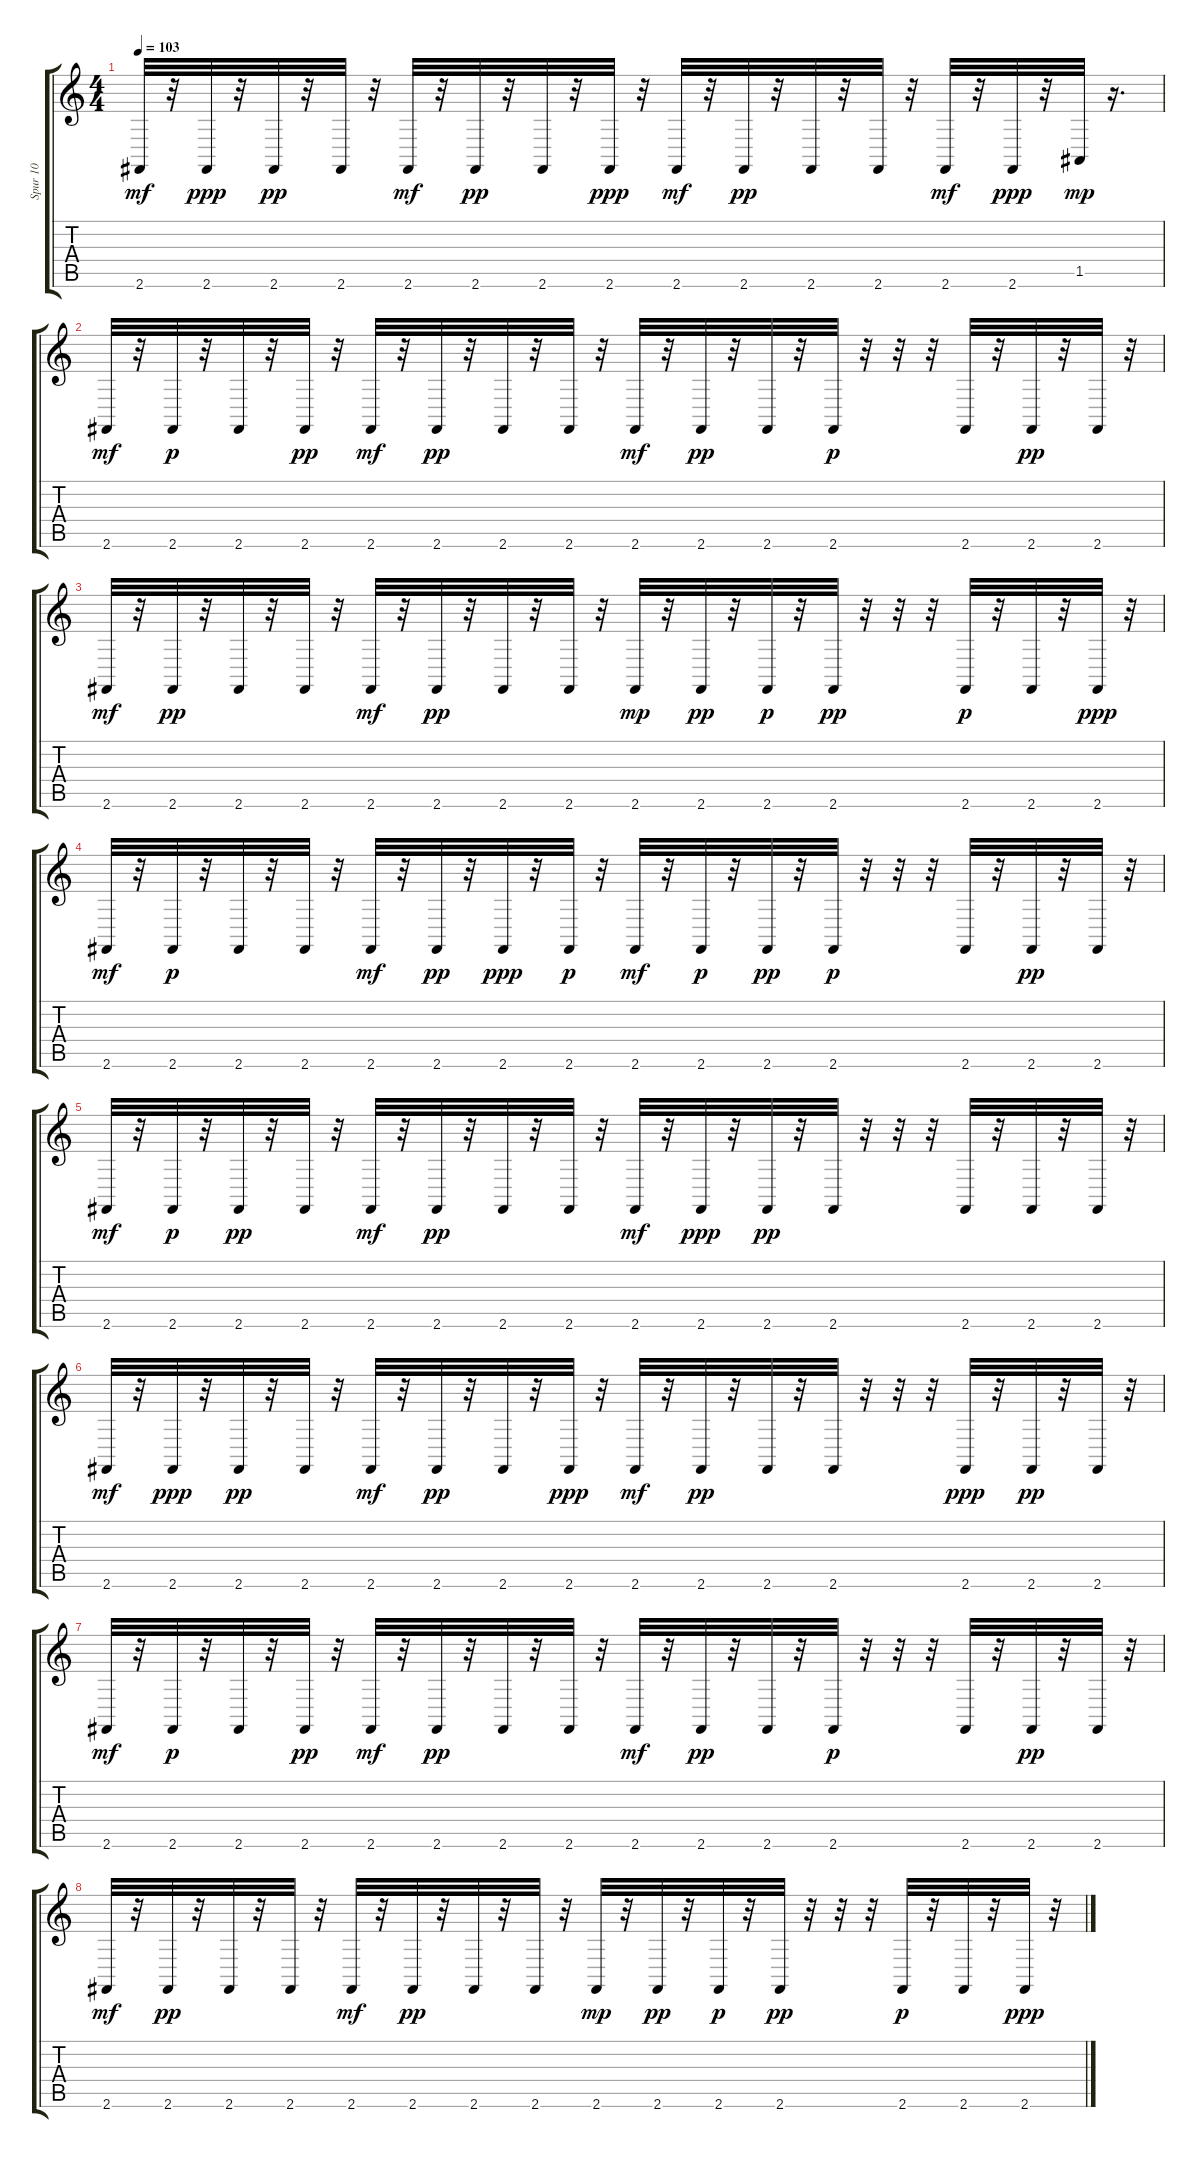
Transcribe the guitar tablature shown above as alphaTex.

\track ("Spur 10" "Spur 10") {instrument electricpiano2}
\staff {score tabs}
\tuning (E4 B3 G3 D3 A2 E2) {hide}
\ts (4 4)
\tempo 103
\clef g2
\ks c
2.6.32{dy mf} r.32 2.6.32{dy ppp} r.32 2.6.32{dy pp} r.32 2.6.32 r.32 2.6.32{dy mf} r.32 2.6.32{dy pp} r.32 2.6.32 r.32 2.6.32{dy ppp} r.32 2.6.32{dy mf} r.32 2.6.32{dy pp} r.32 2.6.32 r.32 2.6.32 r.32 2.6.32{dy mf} r.32 2.6.32{dy ppp} r.32 1.5.32{dy mp} r.16{d} |
2.6.32{dy mf} r.32 2.6.32{dy p} r.32 2.6.32 r.32 2.6.32{dy pp} r.32 2.6.32{dy mf} r.32 2.6.32{dy pp} r.32 2.6.32 r.32 2.6.32 r.32 2.6.32{dy mf} r.32 2.6.32{dy pp} r.32 2.6.32 r.32 2.6.32{dy p} r.32 r.32 r.32 2.6.32 r.32 2.6.32{dy pp} r.32 2.6.32 r.32 |
2.6.32{dy mf} r.32 2.6.32{dy pp} r.32 2.6.32 r.32 2.6.32 r.32 2.6.32{dy mf} r.32 2.6.32{dy pp} r.32 2.6.32 r.32 2.6.32 r.32 2.6.32{dy mp} r.32 2.6.32{dy pp} r.32 2.6.32{dy p} r.32 2.6.32{dy pp} r.32 r.32 r.32 2.6.32{dy p} r.32 2.6.32 r.32 2.6.32{dy ppp} r.32 |
2.6.32{dy mf} r.32 2.6.32{dy p} r.32 2.6.32 r.32 2.6.32 r.32 2.6.32{dy mf} r.32 2.6.32{dy pp} r.32 2.6.32{dy ppp} r.32 2.6.32{dy p} r.32 2.6.32{dy mf} r.32 2.6.32{dy p} r.32 2.6.32{dy pp} r.32 2.6.32{dy p} r.32 r.32 r.32 2.6.32 r.32 2.6.32{dy pp} r.32 2.6.32 r.32 |
2.6.32{dy mf} r.32 2.6.32{dy p} r.32 2.6.32{dy pp} r.32 2.6.32 r.32 2.6.32{dy mf} r.32 2.6.32{dy pp} r.32 2.6.32 r.32 2.6.32 r.32 2.6.32{dy mf} r.32 2.6.32{dy ppp} r.32 2.6.32{dy pp} r.32 2.6.32 r.32 r.32 r.32 2.6.32 r.32 2.6.32 r.32 2.6.32 r.32 |
2.6.32{dy mf} r.32 2.6.32{dy ppp} r.32 2.6.32{dy pp} r.32 2.6.32 r.32 2.6.32{dy mf} r.32 2.6.32{dy pp} r.32 2.6.32 r.32 2.6.32{dy ppp} r.32 2.6.32{dy mf} r.32 2.6.32{dy pp} r.32 2.6.32 r.32 2.6.32 r.32 r.32 r.32 2.6.32{dy ppp} r.32 2.6.32{dy pp} r.32 2.6.32 r.32 |
2.6.32{dy mf} r.32 2.6.32{dy p} r.32 2.6.32 r.32 2.6.32{dy pp} r.32 2.6.32{dy mf} r.32 2.6.32{dy pp} r.32 2.6.32 r.32 2.6.32 r.32 2.6.32{dy mf} r.32 2.6.32{dy pp} r.32 2.6.32 r.32 2.6.32{dy p} r.32 r.32 r.32 2.6.32 r.32 2.6.32{dy pp} r.32 2.6.32 r.32 |
2.6.32{dy mf} r.32 2.6.32{dy pp} r.32 2.6.32 r.32 2.6.32 r.32 2.6.32{dy mf} r.32 2.6.32{dy pp} r.32 2.6.32 r.32 2.6.32 r.32 2.6.32{dy mp} r.32 2.6.32{dy pp} r.32 2.6.32{dy p} r.32 2.6.32{dy pp} r.32 r.32 r.32 2.6.32{dy p} r.32 2.6.32 r.32 2.6.32{dy ppp} r.32
